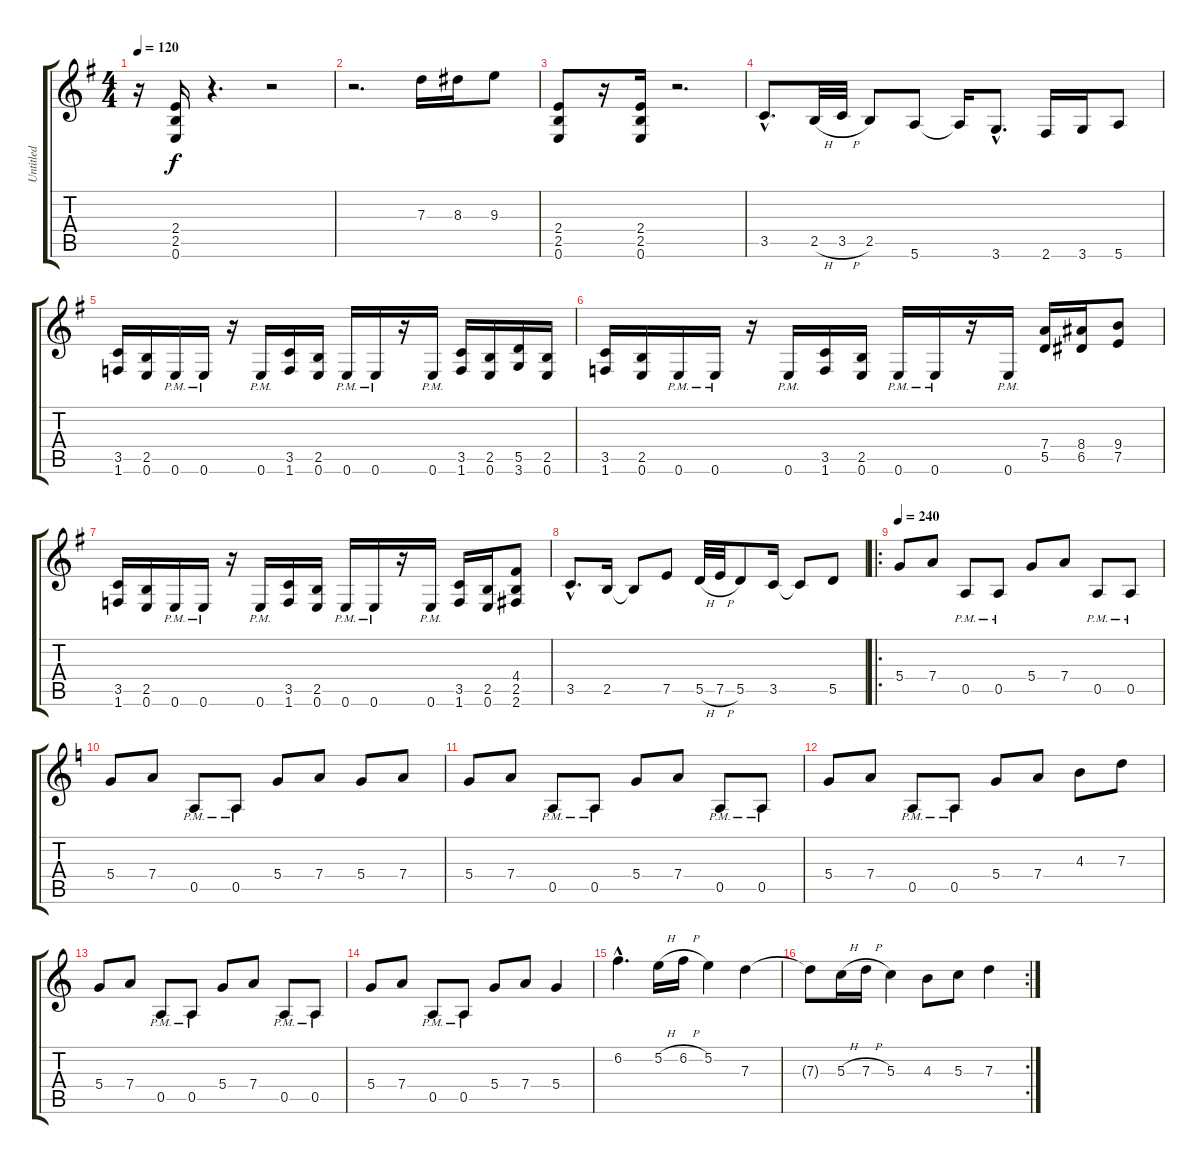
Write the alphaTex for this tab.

\track ("Untitled" "Untitled") {instrument distortionguitar}
\staff {score tabs}
\tuning (E4 B3 G3 D3 A2 E2) {hide}
\ts (4 4)
\tempo 120
\clef g2
\ks g
r.16{dy f instrument distortionguitar} (2.4 2.5 0.6).16 r.4{d} r.2 |
r.2{d} 7.3.16 8.3.16 9.3.8 |
(2.4 2.5 0.6).8 r.16 (2.4 2.5 0.6).16 r.2{d} |
3.5{hac}.8{d} 2.5{h}.32 3.5{h}.32 2.5.8 5.6.8 5.6{t}.16 3.6{hac}.8{d} 2.6.16 3.6.16 5.6.8 |
(3.5 1.6).16 (2.5 0.6).16 0.6{pm}.16 0.6{pm}.16 r.16 0.6{pm}.16 (3.5 1.6).16 (2.5 0.6).16 0.6{pm}.16 0.6{pm}.16 r.16 0.6{pm}.16 (3.5 1.6).16 (2.5 0.6).16 (5.5 3.6).16 (2.5 0.6).16 |
(3.5 1.6).16 (2.5 0.6).16 0.6{pm}.16 0.6{pm}.16 r.16 0.6{pm}.16 (3.5 1.6).16 (2.5 0.6).16 0.6{pm}.16 0.6{pm}.16 r.16 0.6{pm}.16 (7.4 5.5).16 (8.4 6.5).16 (9.4 7.5).8 |
(3.5 1.6).16 (2.5 0.6).16 0.6{pm}.16 0.6{pm}.16 r.16 0.6{pm}.16 (3.5 1.6).16 (2.5 0.6).16 0.6{pm}.16 0.6{pm}.16 r.16 0.6{pm}.16 (3.5 1.6).16 (2.5 0.6).16 (4.4 2.5 2.6).8 |
3.5{hac}.8{d} 2.5.16 2.5{t}.8 7.5.8 5.5{h}.32 7.5{h}.32 5.5.8 3.5.16 3.5{t}.8 5.5.8 |
\ro
\tempo 240
5.4.8 7.4.8 0.5{pm}.8 0.5{pm}.8 5.4.8 7.4.8 0.5{pm}.8 0.5{pm}.8 |
\ks c
5.4.8 7.4.8 0.5{pm}.8 0.5{pm}.8 5.4.8 7.4.8 5.4.8 7.4.8 |
5.4.8 7.4.8 0.5{pm}.8 0.5{pm}.8 5.4.8 7.4.8 0.5{pm}.8 0.5{pm}.8 |
5.4.8 7.4.8 0.5{pm}.8 0.5{pm}.8 5.4.8 7.4.8 4.3.8 7.3.8 |
5.4.8 7.4.8 0.5{pm}.8 0.5{pm}.8 5.4.8 7.4.8 0.5{pm}.8 0.5{pm}.8 |
5.4.8 7.4.8 0.5{pm}.8 0.5{pm}.8 5.4.8 7.4.8 5.4.4 |
6.2{hac}.4{d} 5.2{h}.16 6.2{h}.16 5.2.4 7.3.4 |
\rc 2
7.3{t}.8 5.3{h}.16 7.3{h}.16 5.3.4 4.3.8 5.3.8 7.3.4
